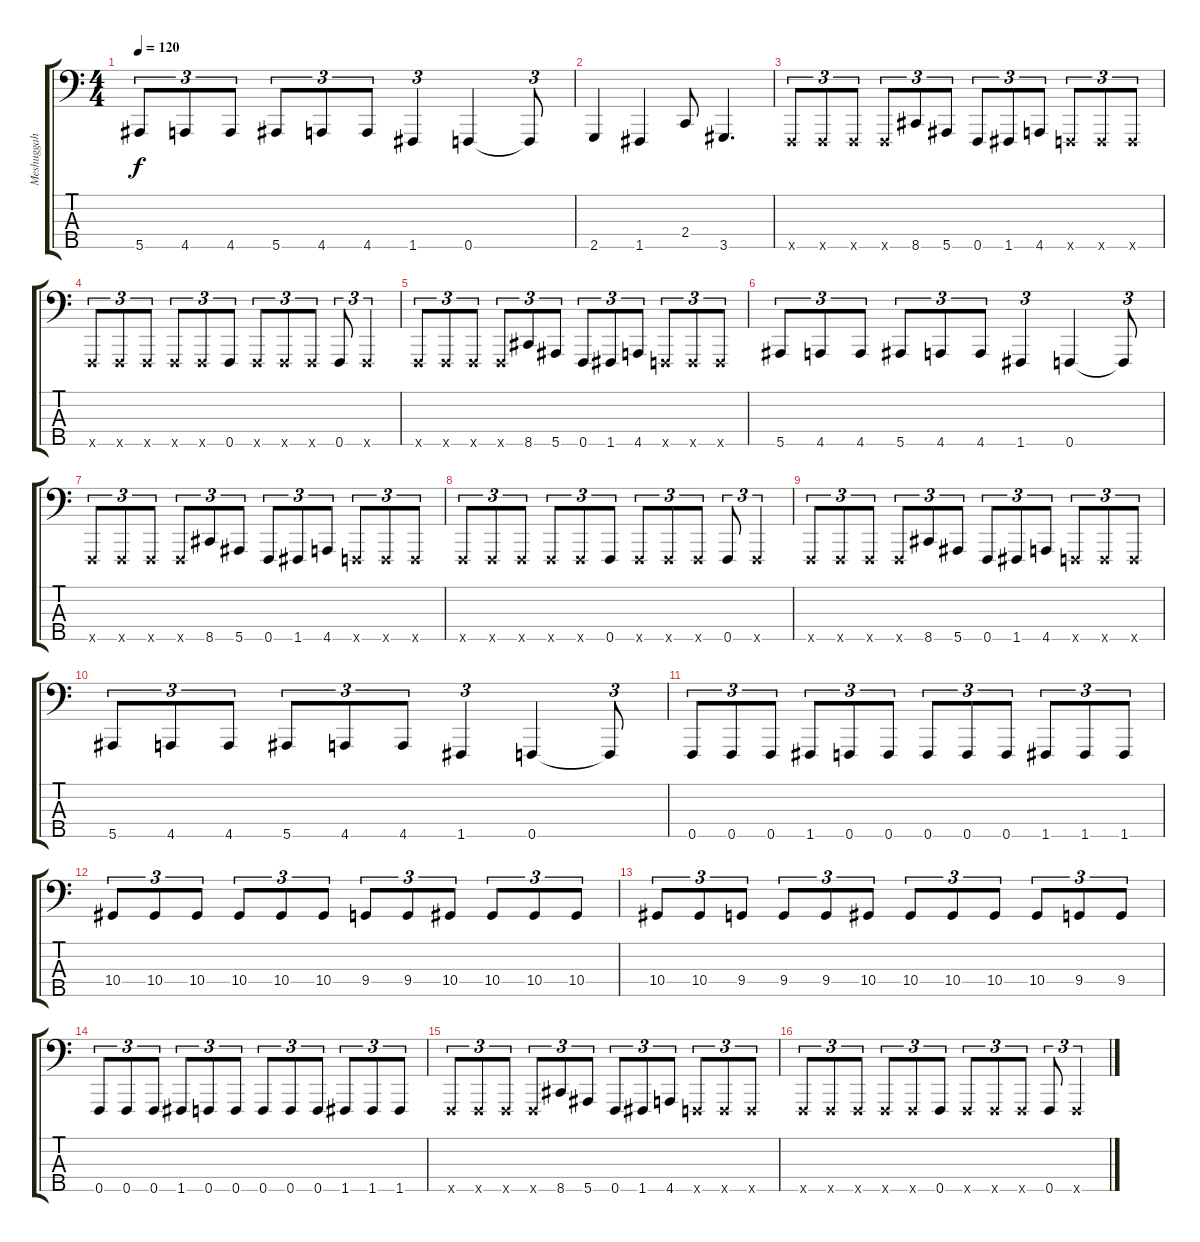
\track ("Meshuggah     V" "Meshuggah ") {instrument slapbass1}
\staff {score tabs}
\tuning (Db2 Ab1 Eb1 Bb0 F0) {hide}
\ts (4 4)
\tempo 120
\clef f4
\ks c
5.5.8{tu (3 2) dy f} 4.5.8{tu (3 2)} 4.5.8{tu (3 2)} 5.5.8{tu (3 2)} 4.5.8{tu (3 2)} 4.5.8{tu (3 2)} 1.5.4{tu (3 2)} 0.5.4 0.5{t}.8{tu (3 2)} |
2.5.4 1.5.4 2.4.8 3.5.4{d} |
0.5{x}.8{tu (3 2)} 0.5{x}.8{tu (3 2)} 0.5{x}.8{tu (3 2)} 0.5{x}.8{tu (3 2)} 8.5.8{tu (3 2)} 5.5.8{tu (3 2)} 0.5.8{tu (3 2)} 1.5.8{tu (3 2)} 4.5.8{tu (3 2)} 0.5{x}.8{tu (3 2)} 0.5{x}.8{tu (3 2)} 0.5{x}.8{tu (3 2)} |
0.5{x}.8{tu (3 2)} 0.5{x}.8{tu (3 2)} 0.5{x}.8{tu (3 2)} 0.5{x}.8{tu (3 2)} 0.5{x}.8{tu (3 2)} 0.5.8{tu (3 2)} 0.5{x}.8{tu (3 2)} 0.5{x}.8{tu (3 2)} 0.5{x}.8{tu (3 2)} 0.5.8{tu (3 2)} 0.5{x}.4{tu (3 2)} |
0.5{x}.8{tu (3 2)} 0.5{x}.8{tu (3 2)} 0.5{x}.8{tu (3 2)} 0.5{x}.8{tu (3 2)} 8.5.8{tu (3 2)} 5.5.8{tu (3 2)} 0.5.8{tu (3 2)} 1.5.8{tu (3 2)} 4.5.8{tu (3 2)} 0.5{x}.8{tu (3 2)} 0.5{x}.8{tu (3 2)} 0.5{x}.8{tu (3 2)} |
5.5.8{tu (3 2)} 4.5.8{tu (3 2)} 4.5.8{tu (3 2)} 5.5.8{tu (3 2)} 4.5.8{tu (3 2)} 4.5.8{tu (3 2)} 1.5.4{tu (3 2)} 0.5.4 0.5{t}.8{tu (3 2)} |
0.5{x}.8{tu (3 2)} 0.5{x}.8{tu (3 2)} 0.5{x}.8{tu (3 2)} 0.5{x}.8{tu (3 2)} 8.5.8{tu (3 2)} 5.5.8{tu (3 2)} 0.5.8{tu (3 2)} 1.5.8{tu (3 2)} 4.5.8{tu (3 2)} 0.5{x}.8{tu (3 2)} 0.5{x}.8{tu (3 2)} 0.5{x}.8{tu (3 2)} |
0.5{x}.8{tu (3 2)} 0.5{x}.8{tu (3 2)} 0.5{x}.8{tu (3 2)} 0.5{x}.8{tu (3 2)} 0.5{x}.8{tu (3 2)} 0.5.8{tu (3 2)} 0.5{x}.8{tu (3 2)} 0.5{x}.8{tu (3 2)} 0.5{x}.8{tu (3 2)} 0.5.8{tu (3 2)} 0.5{x}.4{tu (3 2)} |
0.5{x}.8{tu (3 2)} 0.5{x}.8{tu (3 2)} 0.5{x}.8{tu (3 2)} 0.5{x}.8{tu (3 2)} 8.5.8{tu (3 2)} 5.5.8{tu (3 2)} 0.5.8{tu (3 2)} 1.5.8{tu (3 2)} 4.5.8{tu (3 2)} 0.5{x}.8{tu (3 2)} 0.5{x}.8{tu (3 2)} 0.5{x}.8{tu (3 2)} |
5.5.8{tu (3 2)} 4.5.8{tu (3 2)} 4.5.8{tu (3 2)} 5.5.8{tu (3 2)} 4.5.8{tu (3 2)} 4.5.8{tu (3 2)} 1.5.4{tu (3 2)} 0.5.4 0.5{t}.8{tu (3 2)} |
0.5.8{tu (3 2)} 0.5.8{tu (3 2)} 0.5.8{tu (3 2)} 1.5.8{tu (3 2)} 0.5.8{tu (3 2)} 0.5.8{tu (3 2)} 0.5.8{tu (3 2)} 0.5.8{tu (3 2)} 0.5.8{tu (3 2)} 1.5.8{tu (3 2)} 1.5.8{tu (3 2)} 1.5.8{tu (3 2)} |
10.4.8{tu (3 2)} 10.4.8{tu (3 2)} 10.4.8{tu (3 2)} 10.4.8{tu (3 2)} 10.4.8{tu (3 2)} 10.4.8{tu (3 2)} 9.4.8{tu (3 2)} 9.4.8{tu (3 2)} 10.4.8{tu (3 2)} 10.4.8{tu (3 2)} 10.4.8{tu (3 2)} 10.4.8{tu (3 2)} |
10.4.8{tu (3 2)} 10.4.8{tu (3 2)} 9.4.8{tu (3 2)} 9.4.8{tu (3 2)} 9.4.8{tu (3 2)} 10.4.8{tu (3 2)} 10.4.8{tu (3 2)} 10.4.8{tu (3 2)} 10.4.8{tu (3 2)} 10.4.8{tu (3 2)} 9.4.8{tu (3 2)} 9.4.8{tu (3 2)} |
0.5.8{tu (3 2)} 0.5.8{tu (3 2)} 0.5.8{tu (3 2)} 1.5.8{tu (3 2)} 0.5.8{tu (3 2)} 0.5.8{tu (3 2)} 0.5.8{tu (3 2)} 0.5.8{tu (3 2)} 0.5.8{tu (3 2)} 1.5.8{tu (3 2)} 1.5.8{tu (3 2)} 1.5.8{tu (3 2)} |
0.5{x}.8{tu (3 2)} 0.5{x}.8{tu (3 2)} 0.5{x}.8{tu (3 2)} 0.5{x}.8{tu (3 2)} 8.5.8{tu (3 2)} 5.5.8{tu (3 2)} 0.5.8{tu (3 2)} 1.5.8{tu (3 2)} 4.5.8{tu (3 2)} 0.5{x}.8{tu (3 2)} 0.5{x}.8{tu (3 2)} 0.5{x}.8{tu (3 2)} |
0.5{x}.8{tu (3 2)} 0.5{x}.8{tu (3 2)} 0.5{x}.8{tu (3 2)} 0.5{x}.8{tu (3 2)} 0.5{x}.8{tu (3 2)} 0.5.8{tu (3 2)} 0.5{x}.8{tu (3 2)} 0.5{x}.8{tu (3 2)} 0.5{x}.8{tu (3 2)} 0.5.8{tu (3 2)} 0.5{x}.4{tu (3 2)}
